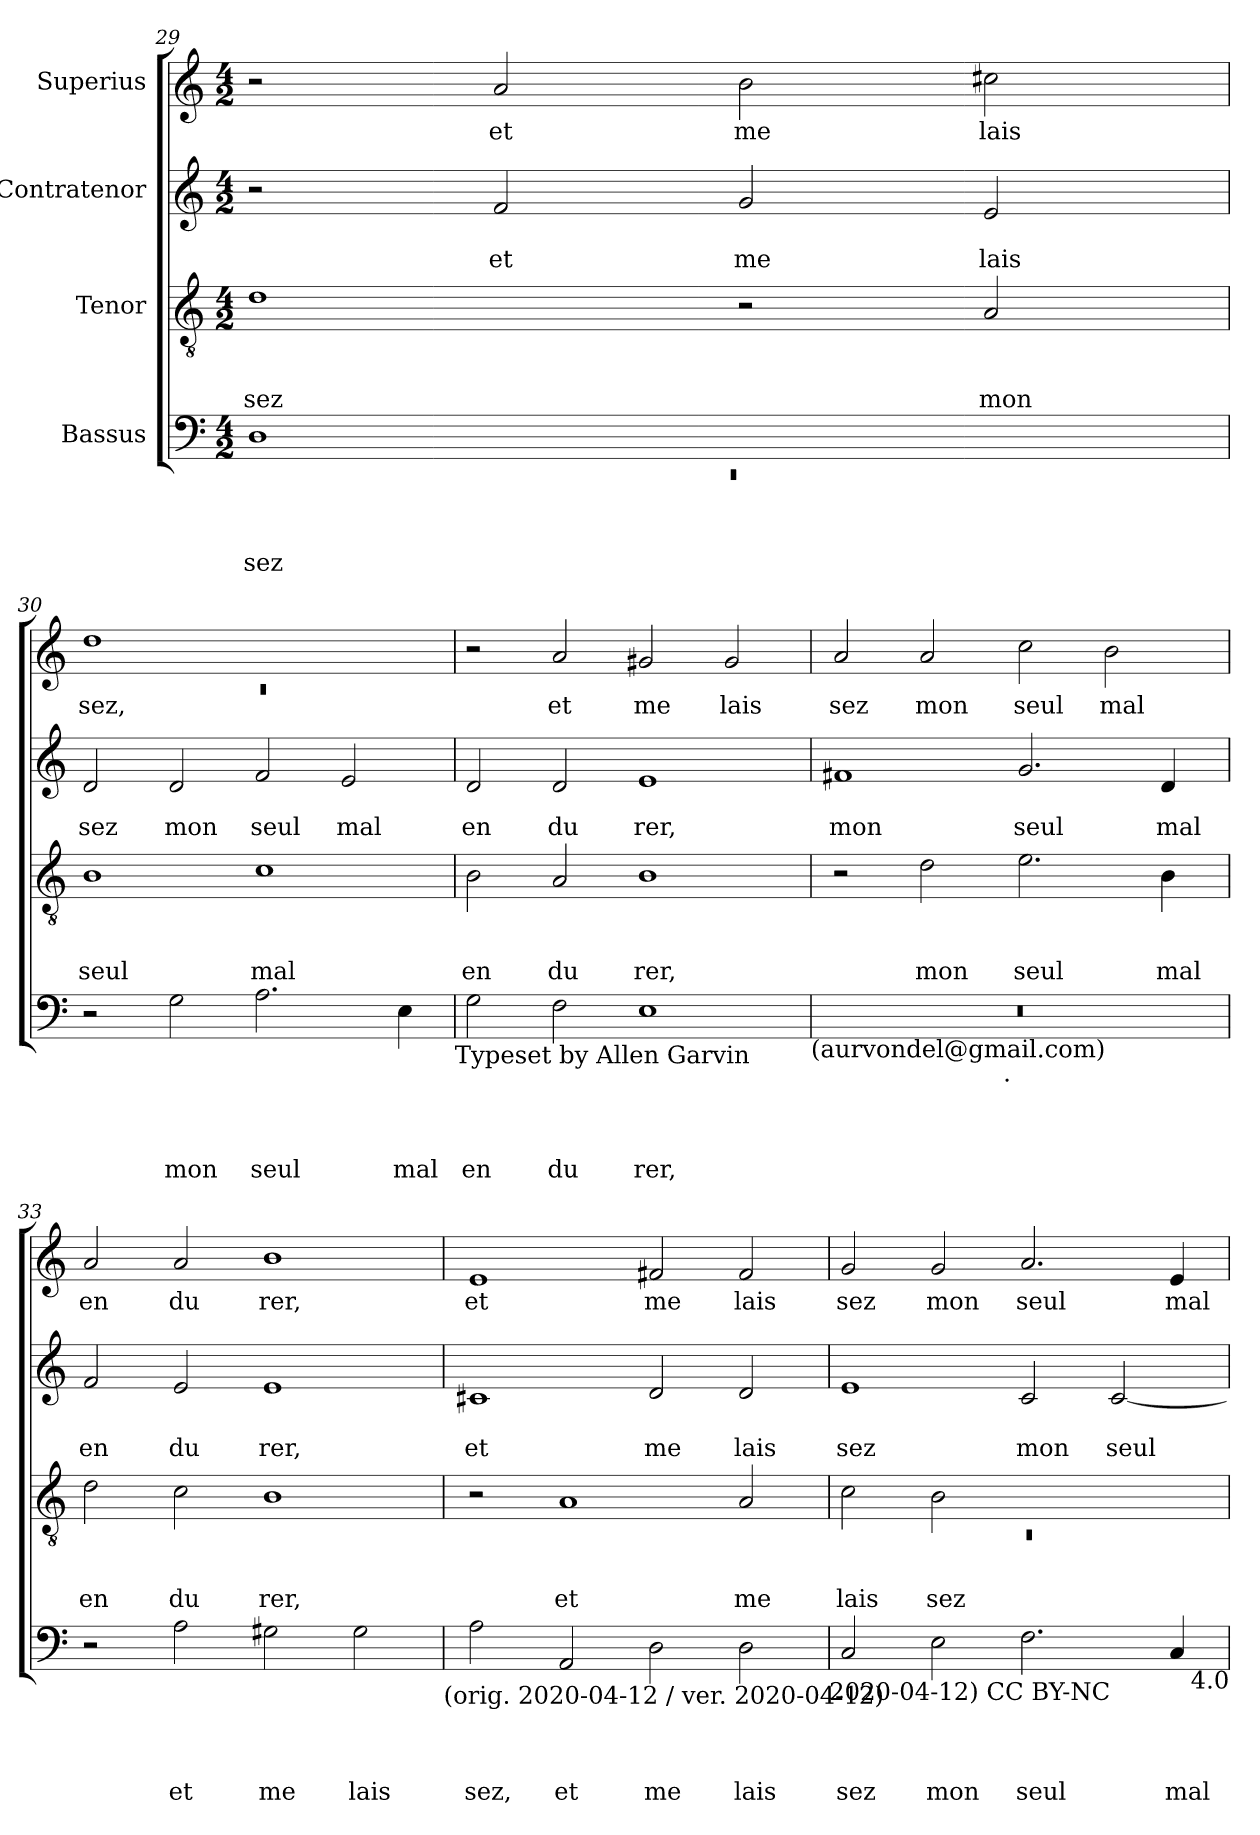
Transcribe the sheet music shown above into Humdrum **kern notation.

**kern	**text	**text	**text	**text	**kern	**text	**text	**text	**kern	**text	**text	**kern	**text
*part4	*part4	*part4	*part4	*part4	*part3	*part3	*part3	*part3	*part2	*part2	*part2	*part1	*part1
*staff4	*staff4	*staff4	*staff4	*staff4	*staff3	*staff3	*staff3	*staff3	*staff2	*staff2	*staff2	*staff1	*staff1
*I"Bassus	*	*	*	*	*I"Tenor	*	*	*	*I"Contratenor	*	*	*I"Superius	*
!!LO:LB:g=z
*clefF4	*	*	*	*	*clefGv2	*	*	*	*clefG2	*	*	*clefG2	*
*k[]	*	*	*	*	*k[]	*	*	*	*k[]	*	*	*k[]	*
*C:	*	*	*	*	*C:	*	*	*	*C:	*	*	*C:	*
*M4/2	*	*	*	*	*M4/2	*	*	*	*M4/2	*	*	*M4/2	*
=29	=29	=29	=29	=29	=29	=29	=29	=29	=29	=29	=29	=29	=29
*^	*	*	*	*	*	*	*	*	*	*	*	*	*
!	!LO:N:vis=1	!	!	!	!LO:LY:b	!	!	!	!LO:LY:b	!	!	!	!	!
1D	0rEE	.	.	.	sez	1d	.	.	-sez	2r	.	.	2r	.
!	!	!	!	!	!	!	!	!	!	!	!	!LO:LY:b	!	!LO:LY:b
.	.	.	.	.	.	.	.	.	.	2f/	.	et	2a/	et
!	!	!	!	!	!	!	!	!	!	!	!	!LO:LY:b	!	!LO:LY:b
1ryy	.	.	.	.	.	2r	.	.	.	2g/	.	me	2b\	me
!	!	!	!	!	!	!	!	!	!LO:LY:b	!	!	!LO:LY:b	!	!LO:LY:b
.	.	.	.	.	.	2A/	.	.	mon	2e/	.	lais	2cc#X\	lais
*v	*v	*	*	*	*	*	*	*	*	*	*	*	*	*
=30	=30	=30	=30	=30	=30	=30	=30	=30	=30	=30	=30	=30	=30
*	*	*	*	*	*	*	*	*	*	*	*	*^	*
!	!	!	!	!	!	!	!	!LO:LY:b	!	!	!LO:LY:b	!	!LO:N:vis=1	!LO:LY:b
2r	.	.	.	.	1B	.	.	seul	2d/	.	sez	1dd	0rc	sez,
!	!	!	!	!LO:LY:b	!	!	!	!	!	!	!LO:LY:b	!	!	!
2G\	.	.	.	mon	.	.	.	.	2d/	.	mon	.	.	.
!	!	!	!	!LO:LY:b	!	!	!	!LO:LY:b	!	!	!LO:LY:b	!	!	!
2.A\	.	.	.	seul	1c	.	.	mal	2f/	.	seul	1ryy	.	.
!	!	!	!	!	!	!	!	!	!	!	!LO:LY:b	!	!	!
.	.	.	.	.	.	.	.	.	2e/	.	mal	.	.	.
!	!	!	!	!LO:LY:b	!	!	!	!	!	!	!	!	!	!
4E\	.	.	.	mal	.	.	.	.	.	.	.	.	.	.
*	*	*	*	*	*	*	*	*	*	*	*	*v	*v	*
!LO:TX:b:t=Typeset by Allen Garvin	!	!	!	!	!	!	!	!	!	!	!	!	!
=31	=31	=31	=31	=31	=31	=31	=31	=31	=31	=31	=31	=31	=31
!	!	!	!	!LO:LY:b	!	!	!	!LO:LY:b	!	!	!LO:LY:b	!	!
2G\	.	.	.	en	2B\	.	.	en	2d/	.	en	2r	.
!	!	!	!	!LO:LY:b	!	!	!	!LO:LY:b	!	!	!LO:LY:b	!	!LO:LY:b
2F\	.	.	.	du	2A/	.	.	du	2d/	.	du	2a/	et
!	!	!	!	!LO:LY:b	!	!	!	!LO:LY:b	!	!	!LO:LY:b	!	!LO:LY:b
1E	.	.	.	rer,	1B	.	.	rer,	1e	.	rer,	2g#X/	me
!	!	!	!	!	!	!	!	!	!	!	!	!	!LO:LY:b
.	.	.	.	.	.	.	.	.	.	.	.	2g#/	lais
!LO:TX:b:t=(aurvondel@gmail.com)	!	!	!	!	!	!	!	!	!	!	!	!	!
=32	=32	=32	=32	=32	=32	=32	=32	=32	=32	=32	=32	=32	=32
!	!	!	!	!	!	!	!	!	!	!	!LO:LY:b	!	!LO:LY:b
*^	*	*	*	*	*	*	*	*	*	*	*	*	*
0r	2ryy	.	.	.	.	2r	.	.	.	1f#X	.	mon	2a/	sez
!	!	!	!	!	!	!	!	!	!LO:LY:b	!	!	!	!	!LO:LY:b
.	4...ryy	.	.	.	.	2d\	.	.	mon	.	.	.	2a/	mon
!	!LO:TX:b:t=.	!	!	!	!	!	!	!	!	!	!	!	!	!
.	1ryy	.	.	.	.	.	.	.	.	.	.	.	.	.
!	!	!	!	!	!	!	!	!	!LO:LY:b	!	!	!LO:LY:b	!	!LO:LY:b
.	.	.	.	.	.	2.e\	.	.	seul	2.g/	.	seul	2cc\	seul
!	!	!	!	!	!	!	!	!	!	!	!	!	!	!LO:LY:b
.	.	.	.	.	.	.	.	.	.	.	.	.	2b\	mal
!	!	!	!	!	!	!	!	!	!LO:LY:b	!	!	!LO:LY:b	!	!
.	.	.	.	.	.	4B\	.	.	mal	4d/	.	mal	.	.
.	32ryy	.	.	.	.	.	.	.	.	.	.	.	.	.
=33	=33	=33	=33	=33	=33	=33	=33	=33	=33	=33	=33	=33	=33	=33
!	!	!	!	!	!	!	!	!	!LO:LY:b	!	!	!LO:LY:b	!	!LO:LY:b
*v	*v	*	*	*	*	*	*	*	*	*	*	*	*	*
2r	.	.	.	.	2d\	.	.	en	2f/	.	en	2a/	en
!	!	!	!	!LO:LY:b	!	!	!	!LO:LY:b	!	!	!LO:LY:b	!	!LO:LY:b
2A\	.	.	.	et	2c\	.	.	du	2e/	.	du	2a/	du
!	!	!	!	!LO:LY:b	!	!	!	!LO:LY:b	!	!	!LO:LY:b	!	!LO:LY:b
2G#X\	.	.	.	me	1B	.	.	rer,	1e	.	rer,	1b	rer,
!	!	!	!	!LO:LY:b	!	!	!	!	!	!	!	!	!
2G#\	.	.	.	lais	.	.	.	.	.	.	.	.	.
!LO:TX:b:t=(orig. 2020-04-12 / ver. 2020-04-12)	!	!	!	!	!	!	!	!	!	!	!	!	!
=34	=34	=34	=34	=34	=34	=34	=34	=34	=34	=34	=34	=34	=34
!	!	!	!	!LO:LY:b	!	!	!	!	!	!	!LO:LY:b	!	!LO:LY:b
2A\	.	.	.	sez,	2r	.	.	.	1c#X	.	et	1e	et
!	!	!	!	!LO:LY:b	!	!	!	!LO:LY:b	!	!	!	!	!
2AA/	.	.	.	et	1A	.	.	et	.	.	.	.	.
!	!	!	!	!LO:LY:b	!	!	!	!	!	!	!LO:LY:b	!	!LO:LY:b
2D\	.	.	.	me	.	.	.	.	2d/	.	me	2f#X/	me
!	!	!	!	!LO:LY:b	!	!	!	!LO:LY:b	!	!	!LO:LY:b	!	!LO:LY:b
2D\	.	.	.	lais	2A/	.	.	me	2d/	.	lais	2f#/	lais
!LO:TX:b:t=2020-04-12) CC BY-NC	!	!	!	!	!	!	!	!	!	!	!	!	!
=35	=35	=35	=35	=35	=35	=35	=35	=35	=35	=35	=35	=35	=35
*	*	*	*	*	*^	*	*	*	*	*	*	*	*
!	!	!	!	!LO:LY:b	!	!LO:N:vis=1	!	!	!LO:LY:b	!	!	!LO:LY:b	!	!LO:LY:b
2C/	.	.	.	sez	2c\	0rC	.	.	lais	1e	.	sez	2g/	sez
!	!	!	!	!LO:LY:b	!	!	!	!	!LO:LY:b	!	!	!	!	!LO:LY:b
2E\	.	.	.	mon	2B\	.	.	.	sez	.	.	.	2g/	mon
!	!	!	!	!LO:LY:b	!	!	!	!	!	!	!	!LO:LY:b	!	!LO:LY:b
2.F\	.	.	.	seul	1ryy	.	.	.	.	2c/	.	mon	2.a/	seul
!	!	!	!	!	!	!	!	!	!	!	!	!LO:LY:b	!	!
.	.	.	.	.	.	.	.	.	.	[>2c/	.	seul	.	.
!	!	!	!	!LO:LY:b	!	!	!	!	!	!	!	!	!	!LO:LY:b
4C/	.	.	.	mal	.	.	.	.	.	.	.	.	4e/	mal
*	*	*	*	*	*v	*v	*	*	*	*	*	*	*	*
!LO:TX:b:t=4.0	!	!	!	!	!	!	!	!	!	!	!	!	!
=	=	=	=	=	=	=	=	=	=	=	=	=	=
*-	*-	*-	*-	*-	*-	*-	*-	*-	*-	*-	*-	*-	*-
